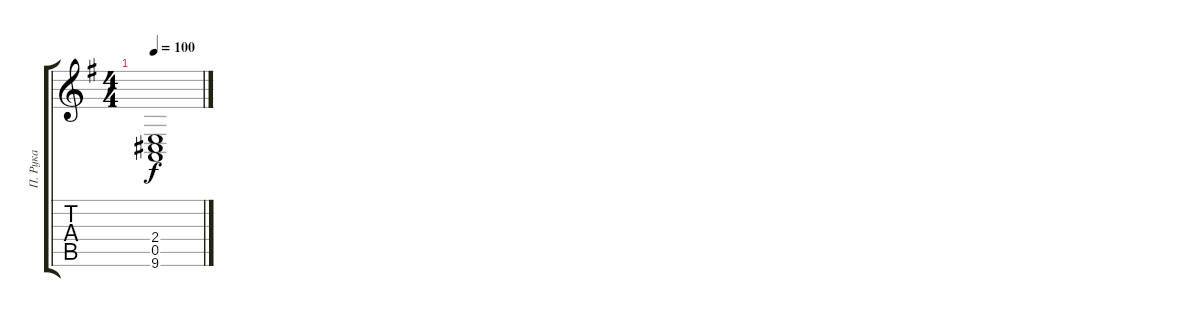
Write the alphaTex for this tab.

\track ("П. Рука" "П. Рука") {instrument synthbrass2}
\staff {score tabs}
\tuning (E4 B3 G3 D3 A2 E2) {hide}
\ts (4 4)
\tempo 100
\clef g2
\ks g
(2.4 0.5 9.6).1{dy f}
